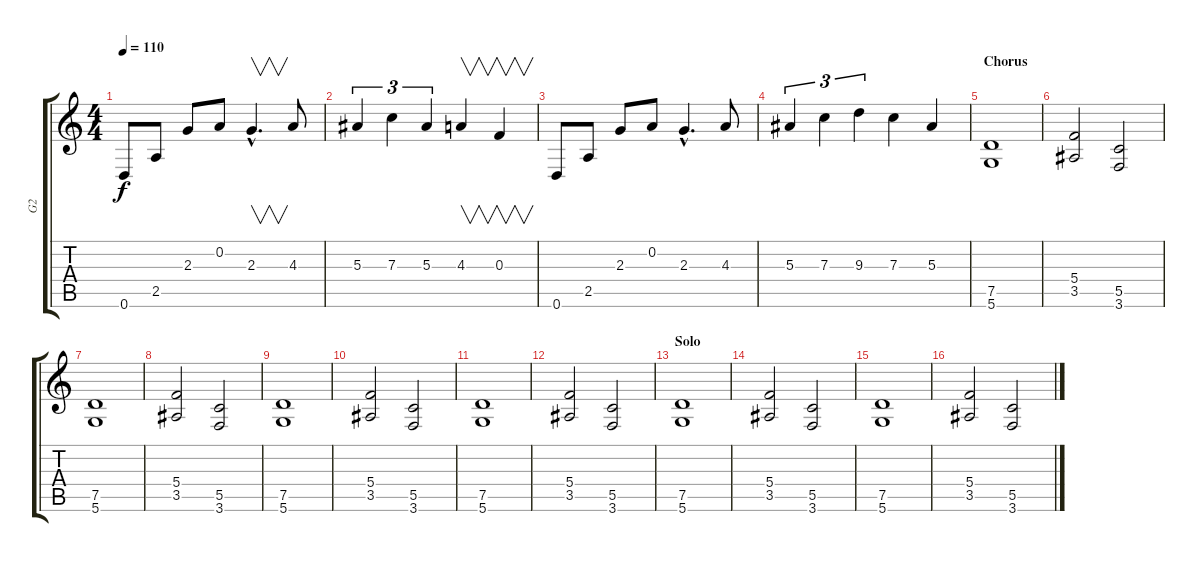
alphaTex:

\track ("G2" "G2") {instrument acousticguitarsteel}
\staff {score tabs}
\tuning (D4 A3 F3 C3 G2 D2) {hide}
\ts (4 4)
\tempo 110
\clef g2
\ks c
0.6.8{dy f} 2.5.8 2.3.8 0.2.8 2.3{hac}.4{v d} 4.3.8 |
5.3.4{tu (3 2)} 7.3.4{tu (3 2)} 5.3.4{tu (3 2)} 4.3.4{v} 0.3.4{v} |
0.6.8 2.5.8 2.3.8 0.2.8 2.3{hac}.4{d} 4.3.8 |
5.3.4{tu (3 2)} 7.3.4{tu (3 2)} 9.3.4{tu (3 2)} 7.3.4 5.3.4 |
\section ("" "Chorus")
(7.5 5.6).1{instrument distortionguitar} |
(5.4 3.5).2 (5.5 3.6).2 |
(7.5 5.6).1 |
(5.4 3.5).2 (5.5 3.6).2 |
(7.5 5.6).1{instrument distortionguitar} |
(5.4 3.5).2 (5.5 3.6).2 |
(7.5 5.6).1 |
(5.4 3.5).2 (5.5 3.6).2 |
\section ("" "Solo")
(7.5 5.6).1{instrument distortionguitar} |
(5.4 3.5).2 (5.5 3.6).2 |
(7.5 5.6).1 |
(5.4 3.5).2 (5.5 3.6).2
